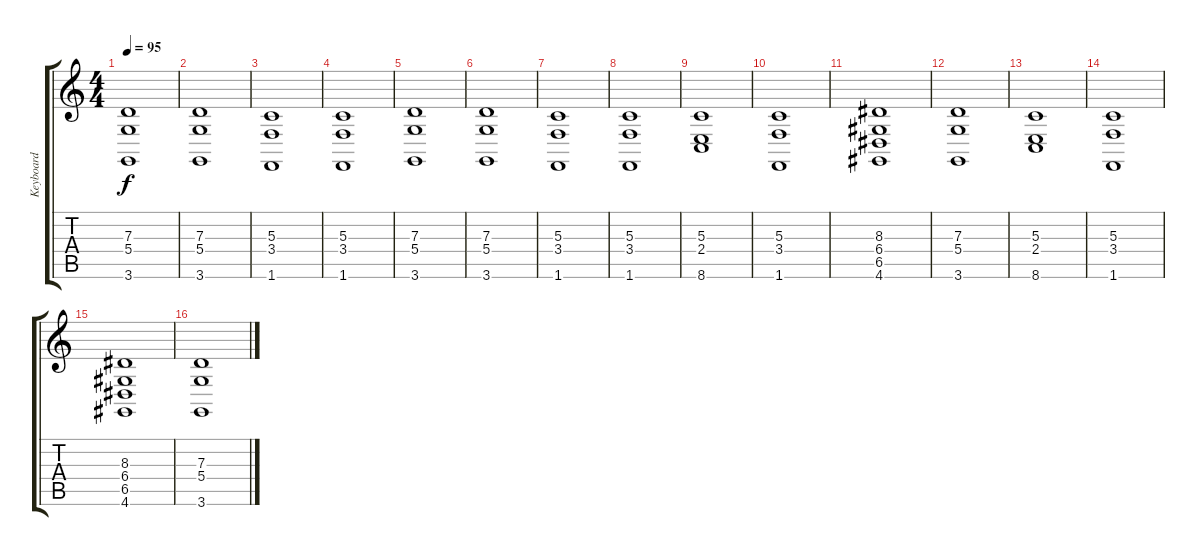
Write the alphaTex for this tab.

\track ("Keyboard" "Keyboard") {instrument harpsichord}
\staff {score tabs}
\tuning (E4 B3 G3 D3 A2 E2) {hide}
\ts (4 4)
\tempo 95
\clef g2
\ks c
(7.3 5.4 3.6).1{dy f} |
(7.3 5.4 3.6).1 |
(5.3 3.4 1.6).1 |
(5.3 3.4 1.6).1 |
(7.3 5.4 3.6).1 |
(7.3 5.4 3.6).1 |
(5.3 3.4 1.6).1 |
(5.3 3.4 1.6).1 |
(5.3 2.4 8.6).1 |
(5.3 3.4 1.6).1 |
(8.3 6.4 6.5 4.6).1 |
(7.3 5.4 3.6).1 |
(5.3 2.4 8.6).1 |
(5.3 3.4 1.6).1 |
(8.3 6.4 6.5 4.6).1 |
(7.3 5.4 3.6).1
